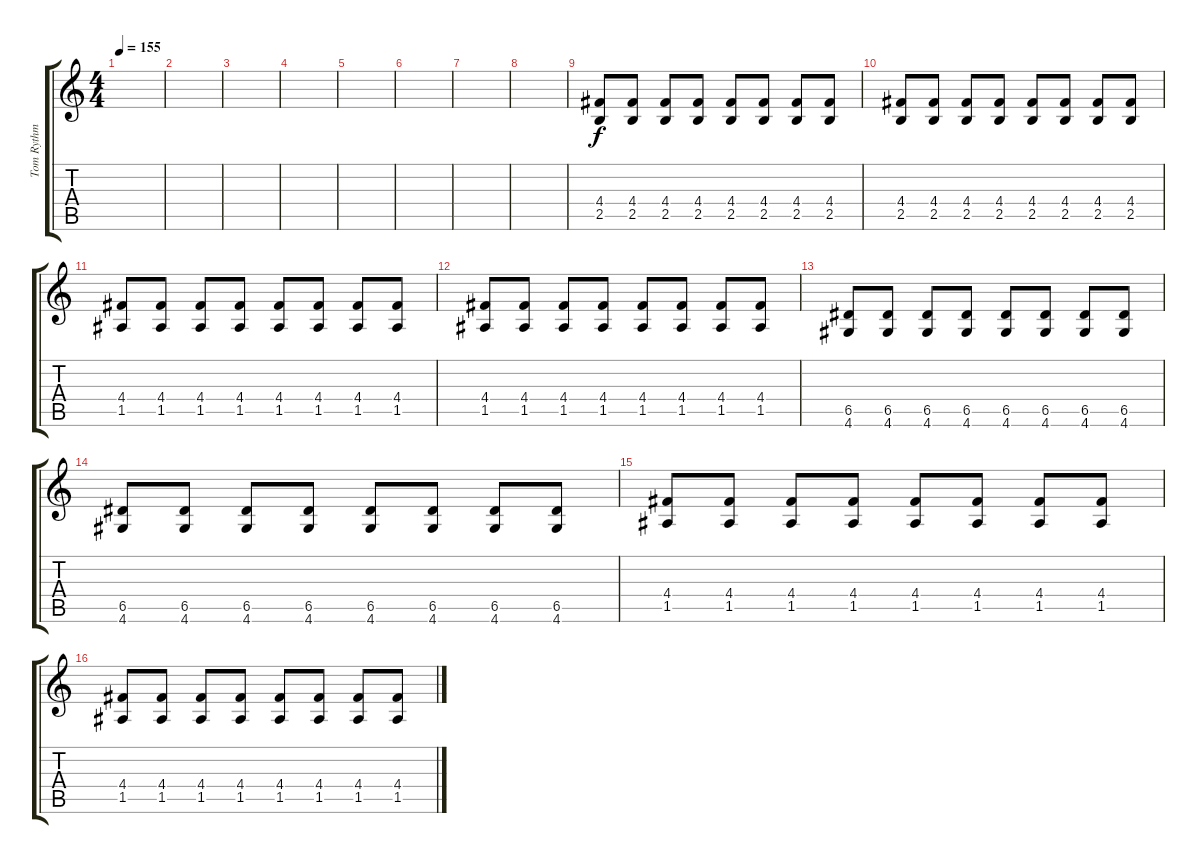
\track ("Tom Rythm" "Tom Rythm") {instrument distortionguitar}
\staff {score tabs}
\tuning (E4 B3 G3 D3 A2 E2) {hide}
\ts (4 4)
\tempo 155
\clef g2
\ks c
|
|
|
|
|
|
|
|
(4.4 2.5).8 (4.4 2.5).8 (4.4 2.5).8 (4.4 2.5).8 (4.4 2.5).8 (4.4 2.5).8 (4.4 2.5).8 (4.4 2.5).8 |
(4.4 2.5).8 (4.4 2.5).8 (4.4 2.5).8 (4.4 2.5).8 (4.4 2.5).8 (4.4 2.5).8 (4.4 2.5).8 (4.4 2.5).8 |
(4.4 1.5).8 (4.4 1.5).8 (4.4 1.5).8 (4.4 1.5).8 (4.4 1.5).8 (4.4 1.5).8 (4.4 1.5).8 (4.4 1.5).8 |
(4.4 1.5).8 (4.4 1.5).8 (4.4 1.5).8 (4.4 1.5).8 (4.4 1.5).8 (4.4 1.5).8 (4.4 1.5).8 (4.4 1.5).8 |
(6.5 4.6).8 (6.5 4.6).8 (6.5 4.6).8 (6.5 4.6).8 (6.5 4.6).8 (6.5 4.6).8 (6.5 4.6).8 (6.5 4.6).8 |
(6.5 4.6).8 (6.5 4.6).8 (6.5 4.6).8 (6.5 4.6).8 (6.5 4.6).8 (6.5 4.6).8 (6.5 4.6).8 (6.5 4.6).8 |
(4.4 1.5).8 (4.4 1.5).8 (4.4 1.5).8 (4.4 1.5).8 (4.4 1.5).8 (4.4 1.5).8 (4.4 1.5).8 (4.4 1.5).8 |
(4.4 1.5).8 (4.4 1.5).8 (4.4 1.5).8 (4.4 1.5).8 (4.4 1.5).8 (4.4 1.5).8 (4.4 1.5).8 (4.4 1.5).8
